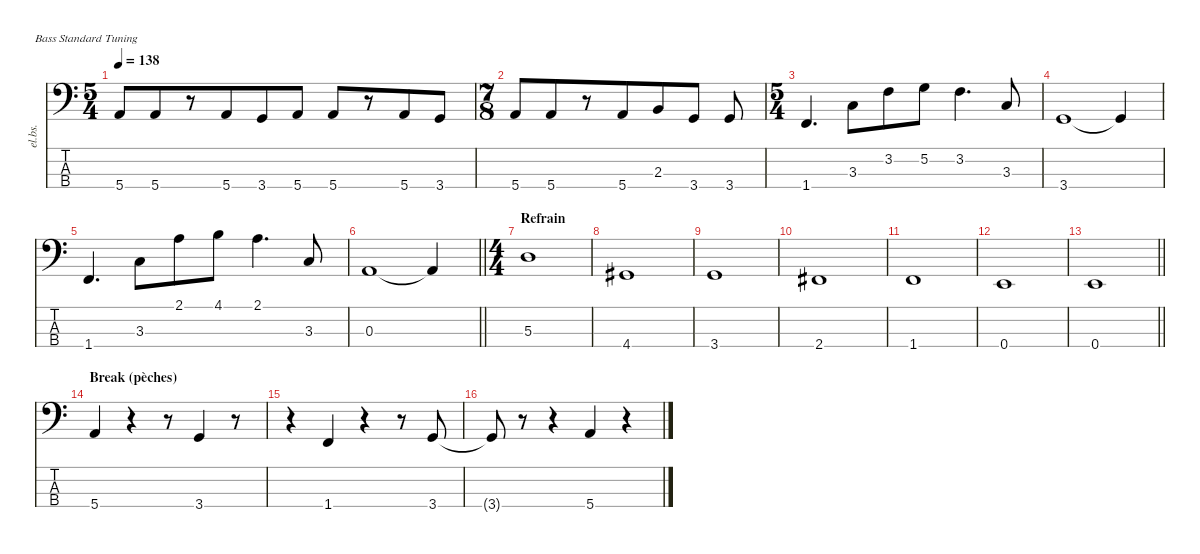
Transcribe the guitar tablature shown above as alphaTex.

\defaultSystemsLayout 4
\hideDynamics
\bracketExtendMode nobrackets
\track ("Basse" "el.bs.") {instrument electricbassfinger}
\staff {score tabs}
\tuning (G2 D2 A1 E1)
\ts (5 4)
\beaming (8 6 4)
\tempo 138
\clef f4
\ks aminor
5.4.8{dy f} 5.4.8 r.8 5.4.8 3.4.8 5.4.8 5.4.8 r.8 5.4.8 3.4.8 |
\ts (7 8)
\beaming (8 6 4)
5.4.8 5.4.8 r.8 5.4.8 2.3.8 3.4.8 3.4.8 |
\ts (5 4)
\beaming (8 6 4)
1.4.4{d} 3.3.8 3.2.8 5.2.8 3.2.4{d} 3.3.8 |
3.4.1 3.4{t}.4 |
1.4.4{d} 3.3.8 2.1.8 4.1.8 2.1.4{d} 3.3.8 |
\barLineRight lightlight
0.3.1 0.3{t}.4 |
\ts (4 4)
\beaming (8 2 2 2 2)
\section ("" "Refrain")
5.3.1 |
4.4{acc #}.1 |
3.4.1 |
2.4{acc #}.1 |
1.4.1 |
0.4.1 |
\barLineRight lightlight
0.4.1 |
\section ("" "Break (pèches)")
5.4.4{beam Up} r.4{beam Up} r.8{beam Up} 3.4.4{beam Up} r.8{beam Up} |
r.4{beam Down} 1.4.4{beam Up} r.4{beam Up} r.8{beam Up} 3.4.8{beam Up} |
3.4{t}.8{beam Up} r.8{beam Up} r.4{beam Up} 5.4.4{beam Up} r.4{beam Up}
